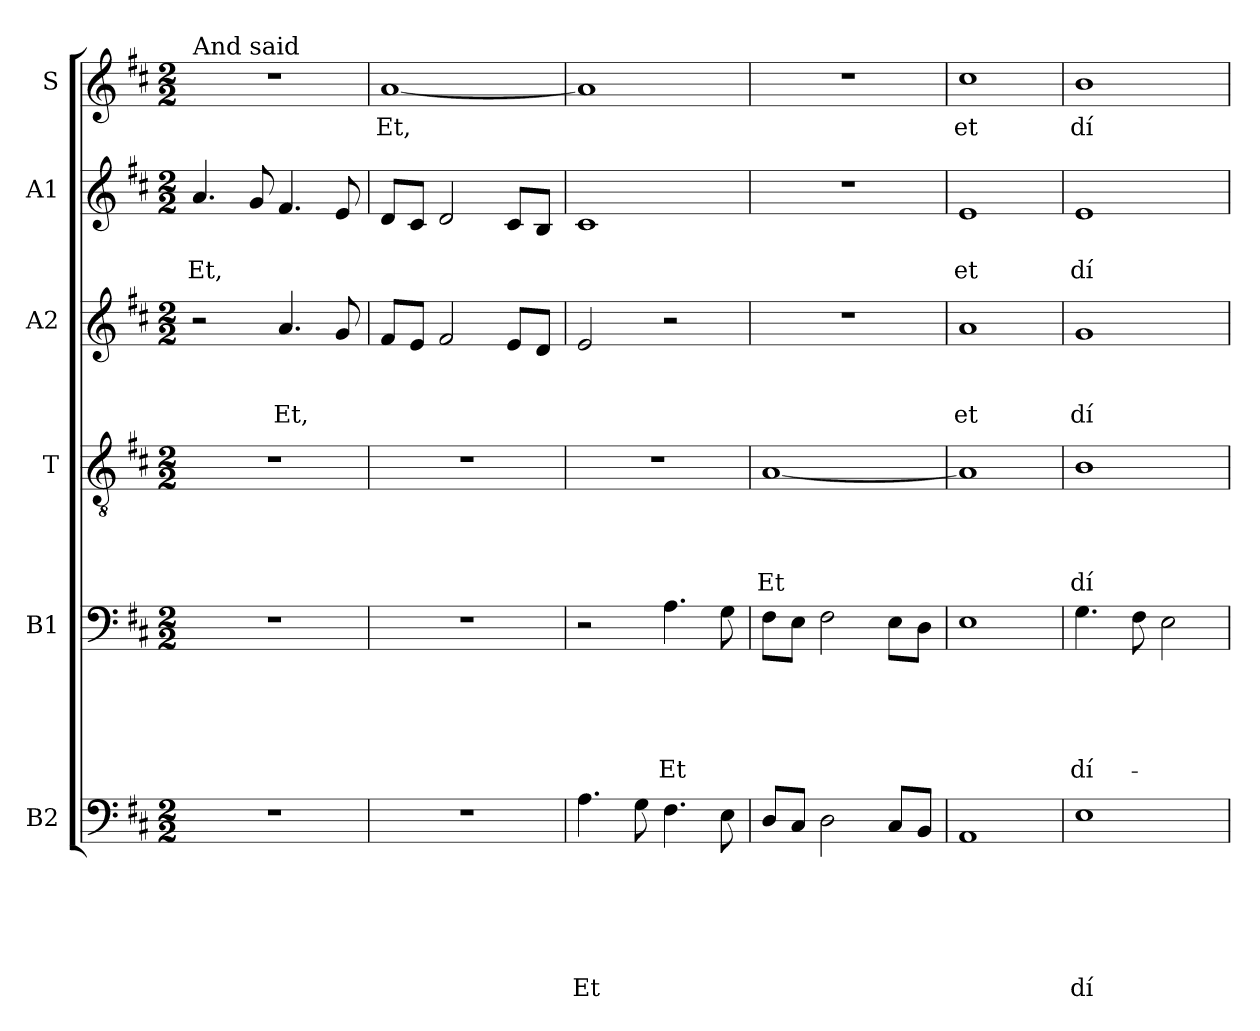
**kern	**text	**text	**text	**text	**text	**text	**kern	**text	**text	**text	**text	**text	**kern	**text	**text	**text	**text	**kern	**text	**text	**text	**kern	**text	**text	**kern	**text
*part6	*part6	*part6	*part6	*part6	*part6	*part6	*part5	*part5	*part5	*part5	*part5	*part5	*part4	*part4	*part4	*part4	*part4	*part3	*part3	*part3	*part3	*part2	*part2	*part2	*part1	*part1
*staff6	*staff6	*staff6	*staff6	*staff6	*staff6	*staff6	*staff5	*staff5	*staff5	*staff5	*staff5	*staff5	*staff4	*staff4	*staff4	*staff4	*staff4	*staff3	*staff3	*staff3	*staff3	*staff2	*staff2	*staff2	*staff1	*staff1
*I"B2	*	*	*	*	*	*	*I"B1	*	*	*	*	*	*I"T	*	*	*	*	*I"A2	*	*	*	*I"A1	*	*	*I"S	*
*clefF4	*	*	*	*	*	*	*clefF4	*	*	*	*	*	*clefGv2	*	*	*	*	*clefG2	*	*	*	*clefG2	*	*	*clefG2	*
*k[f#c#]	*	*	*	*	*	*	*k[f#c#]	*	*	*	*	*	*k[f#c#]	*	*	*	*	*k[f#c#]	*	*	*	*k[f#c#]	*	*	*k[f#c#]	*
*D:	*	*	*	*	*	*	*D:	*	*	*	*	*	*D:	*	*	*	*	*D:	*	*	*	*D:	*	*	*D:	*
*M2/2	*	*	*	*	*	*	*M2/2	*	*	*	*	*	*M2/2	*	*	*	*	*M2/2	*	*	*	*M2/2	*	*	*M2/2	*
=1	=1	=1	=1	=1	=1	=1	=1	=1	=1	=1	=1	=1	=1	=1	=1	=1	=1	=1	=1	=1	=1	=1	=1	=1	=1	=1
!	!	!	!	!	!	!	!	!	!	!	!	!	!	!	!	!	!	!	!	!	!	!	!	!	!LO:TX:a:t=And said	!
!	!	!	!	!	!	!	!	!	!	!	!	!	!	!	!	!	!	!	!	!	!	!	!	!LO:LY:b	!	!
1r	.	.	.	.	.	.	1r	.	.	.	.	.	1r	.	.	.	.	2r	.	.	.	4.a/	.	Et,	1r	.
.	.	.	.	.	.	.	.	.	.	.	.	.	.	.	.	.	.	.	.	.	.	8g/	.	.	.	.
!	!	!	!	!	!	!	!	!	!	!	!	!	!	!	!	!	!	!	!	!	!LO:LY:b	!	!	!	!	!
.	.	.	.	.	.	.	.	.	.	.	.	.	.	.	.	.	.	4.a/	.	.	Et,	4.f#/	.	.	.	.
.	.	.	.	.	.	.	.	.	.	.	.	.	.	.	.	.	.	8g/	.	.	.	8e/	.	.	.	.
=2	=2	=2	=2	=2	=2	=2	=2	=2	=2	=2	=2	=2	=2	=2	=2	=2	=2	=2	=2	=2	=2	=2	=2	=2	=2	=2
!	!	!	!	!	!	!	!	!	!	!	!	!	!	!	!	!	!	!	!	!	!	!	!	!	!	!LO:LY:b
1r	.	.	.	.	.	.	1r	.	.	.	.	.	1r	.	.	.	.	8f#/L	.	.	.	8d/L	.	.	[1a	Et,
.	.	.	.	.	.	.	.	.	.	.	.	.	.	.	.	.	.	8e/J	.	.	.	8c#/J	.	.	.	.
.	.	.	.	.	.	.	.	.	.	.	.	.	.	.	.	.	.	2f#/	.	.	.	2d/	.	.	.	.
.	.	.	.	.	.	.	.	.	.	.	.	.	.	.	.	.	.	8e/L	.	.	.	8c#/L	.	.	.	.
.	.	.	.	.	.	.	.	.	.	.	.	.	.	.	.	.	.	8d/J	.	.	.	8B/J	.	.	.	.
=3	=3	=3	=3	=3	=3	=3	=3	=3	=3	=3	=3	=3	=3	=3	=3	=3	=3	=3	=3	=3	=3	=3	=3	=3	=3	=3
!	!	!	!	!	!	!LO:LY:b	!	!	!	!	!	!	!	!	!	!	!	!	!	!	!	!	!	!	!	!
4.A\	.	.	.	.	.	Et	2r	.	.	.	.	.	1r	.	.	.	.	2e/	.	.	.	1c#	.	.	1a]	.
8G\	.	.	.	.	.	.	.	.	.	.	.	.	.	.	.	.	.	.	.	.	.	.	.	.	.	.
!	!	!	!	!	!	!	!	!	!	!	!	!LO:LY:b	!	!	!	!	!	!	!	!	!	!	!	!	!	!
4.F#\	.	.	.	.	.	.	4.A\	.	.	.	.	Et	.	.	.	.	.	2r	.	.	.	.	.	.	.	.
8E\	.	.	.	.	.	.	8G\	.	.	.	.	.	.	.	.	.	.	.	.	.	.	.	.	.	.	.
=4	=4	=4	=4	=4	=4	=4	=4	=4	=4	=4	=4	=4	=4	=4	=4	=4	=4	=4	=4	=4	=4	=4	=4	=4	=4	=4
!	!	!	!	!	!	!	!	!	!	!	!	!	!	!	!	!	!LO:LY:b	!	!	!	!	!	!	!	!	!
8D/L	.	.	.	.	.	.	8F#\L	.	.	.	.	.	[1A	.	.	.	Et	1r	.	.	.	1r	.	.	1r	.
8C#/J	.	.	.	.	.	.	8E\J	.	.	.	.	.	.	.	.	.	.	.	.	.	.	.	.	.	.	.
2D\	.	.	.	.	.	.	2F#\	.	.	.	.	.	.	.	.	.	.	.	.	.	.	.	.	.	.	.
8C#/L	.	.	.	.	.	.	8E\L	.	.	.	.	.	.	.	.	.	.	.	.	.	.	.	.	.	.	.
8BB/J	.	.	.	.	.	.	8D\J	.	.	.	.	.	.	.	.	.	.	.	.	.	.	.	.	.	.	.
=5	=5	=5	=5	=5	=5	=5	=5	=5	=5	=5	=5	=5	=5	=5	=5	=5	=5	=5	=5	=5	=5	=5	=5	=5	=5	=5
!	!	!	!	!	!	!	!	!	!	!	!	!	!	!	!	!	!	!	!	!	!LO:LY:b	!	!	!LO:LY:b	!	!LO:LY:b
1AA	.	.	.	.	.	.	1E	.	.	.	.	.	1A]	.	.	.	.	1a	.	.	et	1e	.	et	1cc#	et
!!LO:PB:g=z
=6	=6	=6	=6	=6	=6	=6	=6	=6	=6	=6	=6	=6	=6	=6	=6	=6	=6	=6	=6	=6	=6	=6	=6	=6	=6	=6
!	!	!	!	!	!	!LO:LY:b	!	!	!	!	!	!LO:LY:b	!	!	!	!	!LO:LY:b	!	!	!	!LO:LY:b	!	!	!LO:LY:b	!	!LO:LY:b
1E	.	.	.	.	.	dí-	4.G\	.	.	.	.	dí-	1B	.	.	.	dí-	1g	.	.	dí-	1e	.	dí-	1b	dí-
.	.	.	.	.	.	.	8F#\	.	.	.	.	.	.	.	.	.	.	.	.	.	.	.	.	.	.	.
.	.	.	.	.	.	.	2E\	.	.	.	.	.	.	.	.	.	.	.	.	.	.	.	.	.	.	.
=	=	=	=	=	=	=	=	=	=	=	=	=	=	=	=	=	=	=	=	=	=	=	=	=	=	=
*-	*-	*-	*-	*-	*-	*-	*-	*-	*-	*-	*-	*-	*-	*-	*-	*-	*-	*-	*-	*-	*-	*-	*-	*-	*-	*-
